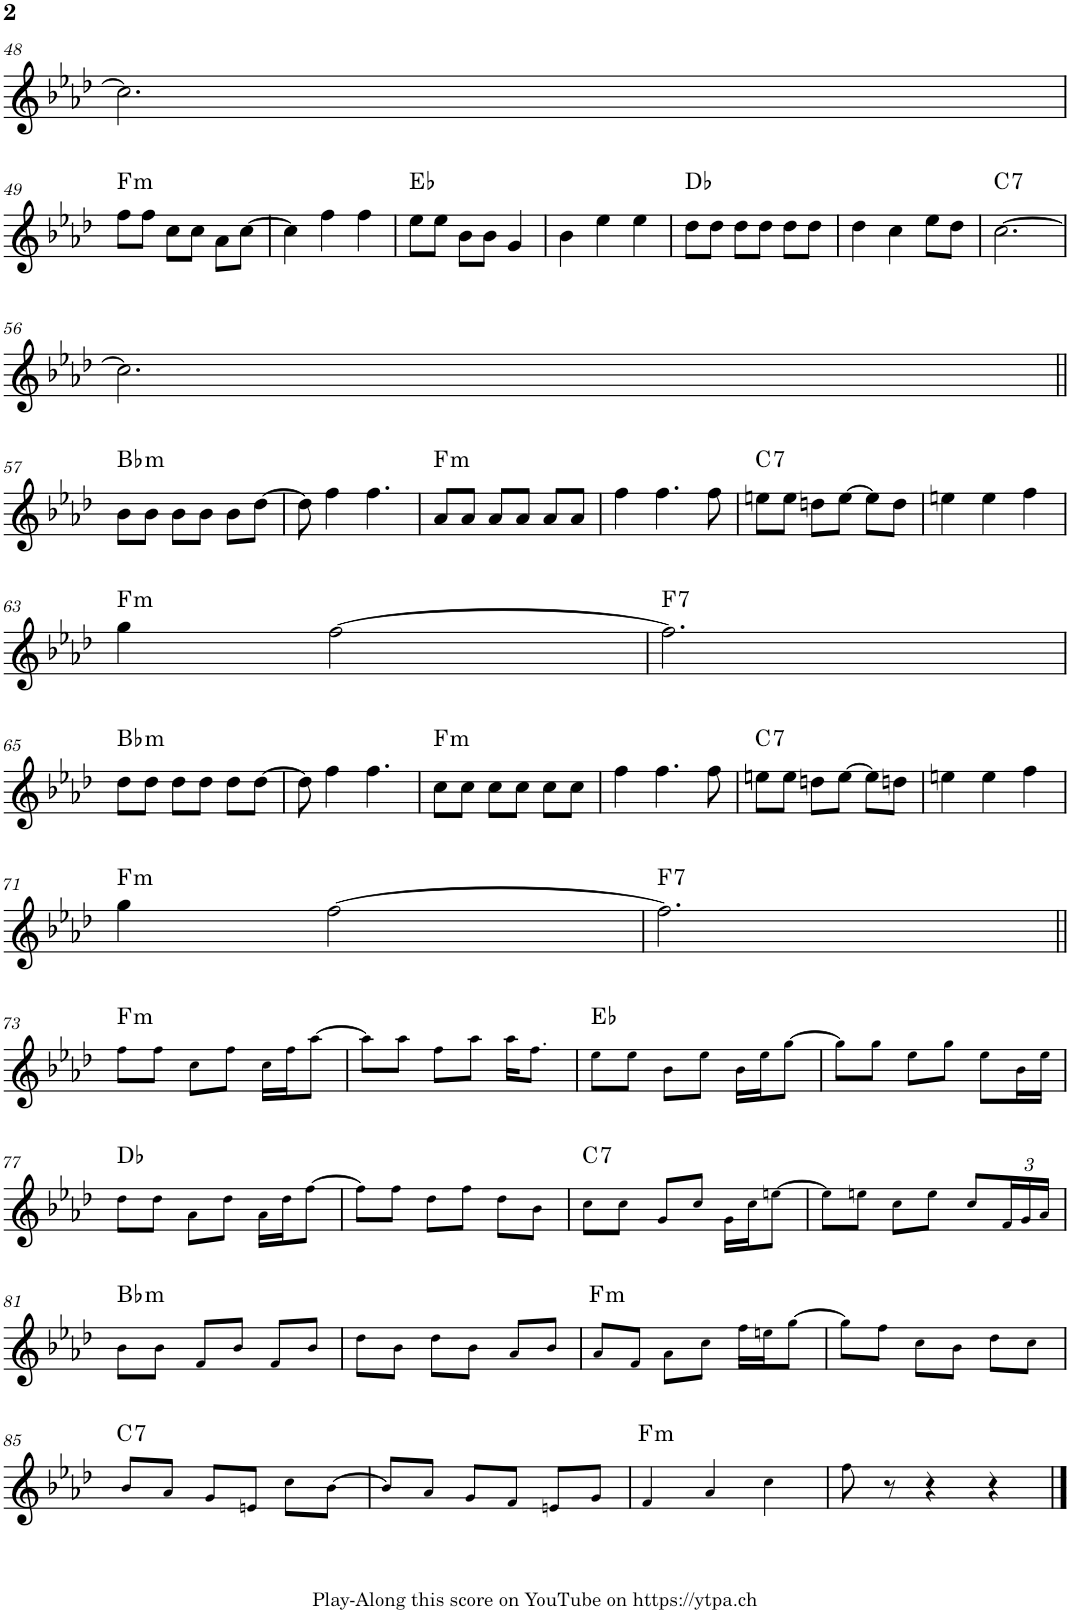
**kern	**harte
*part1	*part1
*staff1	*
*I"Piano	*
*I'Pno.	*
!!LO:PB:g=z
*clefG2	*
*k[b-e-a-d-]	*
*M3/4	*
=48	=48
2.cc\]	.
!!LO:LB:g=z
=49	=49
!	!LO:H:kt=m
8ff\L	F:min
8ff\J	.
8cc\L	.
8cc\J	.
8a-\L	.
[8cc\J	.
=50	=50
4cc\]	.
4ff\	.
4ff\	.
=51	=51
!	!LO:H:kt=N.C.
8ee-\L	N
8ee-\J	.
8b-\L	.
8b-\J	.
4g/	.
=52	=52
4b-\	.
4ee-\	.
4ee-\	.
=53	=53
!	!LO:H:kt=N.C.
8dd-\L	N
8dd-\J	.
8dd-\L	.
8dd-\J	.
8dd-\L	.
8dd-\J	.
=54	=54
4dd-\	.
4cc\	.
8ee-\L	.
8dd-\J	.
=55	=55
!	!LO:H:kt=7
[2.cc\	C:7
!!LO:LB:g=z
=56	=56
2.cc\]	.
!!LO:LB:g=z
=57||	=57||
!	!LO:H:kt=m
8b-\L	Bb:min
8b-\J	.
8b-\L	.
8b-\J	.
8b-\L	.
[8dd-\J	.
=58	=58
8dd-\]	.
4ff\	.
4.ff\	.
=59	=59
!	!LO:H:kt=m
8a-/L	F:min
8a-/J	.
8a-/L	.
8a-/J	.
8a-/L	.
8a-/J	.
=60	=60
4ff\	.
4.ff\	.
8ff\	.
=61	=61
!	!LO:H:kt=7
8een\L	C:7
8ee\J	.
8ddn\L	.
[8ee\J	.
8ee\L]	.
8dd\J	.
=62	=62
4een\	.
4ee\	.
4ff\	.
!!LO:LB:g=z
=63	=63
!	!LO:H:kt=m
4gg\	F:min
[2ff\	.
=64	=64
!	!LO:H:kt=7
2.ff\]	F:7
!!LO:LB:g=z
=65	=65
!	!LO:H:kt=m
8dd-\L	Bb:min
8dd-\J	.
8dd-\L	.
8dd-\J	.
8dd-\L	.
[8dd-\J	.
=66	=66
8dd-\]	.
4ff\	.
4.ff\	.
=67	=67
!	!LO:H:kt=m
8cc\L	F:min
8cc\J	.
8cc\L	.
8cc\J	.
8cc\L	.
8cc\J	.
=68	=68
4ff\	.
4.ff\	.
8ff\	.
=69	=69
!	!LO:H:kt=7
8een\L	C:7
8ee\J	.
8ddn\L	.
[8ee\J	.
8ee\L]	.
8ddn\J	.
=70	=70
4een\	.
4ee\	.
4ff\	.
!!LO:LB:g=z
=71	=71
!	!LO:H:kt=m
4gg\	F:min
[2ff\	.
=72	=72
!	!LO:H:kt=7
2.ff\]	F:7
!!LO:LB:g=z
=73||	=73||
!	!LO:H:kt=m
8ff!\L	F:min
8ff!\J	.
8cc!\L	.
8ff!\J	.
16cc!\LL	.
16ff!\J	.
[8aa-!\J	.
=74	=74
8aa-!\L]	.
8aa-!\J	.
8ff!\L	.
8aa-!\J	.
16aa-!\KL	.
8.ff!\J	.
=75	=75
8ee-!\L	Eb:maj
8ee-!\J	.
8b-!\L	.
8ee-!\J	.
16b-!\LL	.
16ee-!\J	.
[8gg!\J	.
=76	=76
8gg!\L]	.
8gg!\J	.
8ee-!\L	.
8gg!\J	.
8ee-!\L	.
16b-!\L	.
16ee-!\JJ	.
!!LO:LB:g=z
=77	=77
8dd-!\L	Db:maj
8dd-!\J	.
8a-!\L	.
8dd-!\J	.
16a-!\LL	.
16dd-!\J	.
[8ff!\J	.
=78	=78
8ff!\L]	.
8ff!\J	.
8dd-!\L	.
8ff!\J	.
8dd-!\L	.
8b-!\J	.
=79	=79
!	!LO:H:kt=7
8cc!\L	C:7
8cc!\J	.
8g!/L	.
8cc!/J	.
16g!\LL	.
16cc!\J	.
[8een!\J	.
=80	=80
8ee!\L]	.
8een!\J	.
8cc!\L	.
8ee!\J	.
8cc!/L	.
*Xbrackettup	*
24f!/L	.
24g!/	.
24a-!/JJ	.
!!LO:LB:g=z
=81	=81
!	!LO:H:kt=m
8b-!\L	Bb:min
8b-!\J	.
8f!/L	.
8b-!/J	.
8f!/L	.
8b-!/J	.
=82	=82
8dd-!\L	.
8b-!\J	.
8dd-!\L	.
8b-!\J	.
8a-!/L	.
8b-!/J	.
=83	=83
!	!LO:H:kt=m
8a-!/L	F:min
8f!/J	.
8a-!\L	.
8cc!\J	.
16ff!\LL	.
16een!\J	.
[8gg!\J	.
=84	=84
8gg!\L]	.
8ff!\J	.
8cc!\L	.
8b-!\J	.
8dd-!\L	.
8cc!\J	.
!!LO:LB:g=z
=85	=85
!	!LO:H:kt=7
8b-!/L	C:7
8a-!/J	.
8g!/L	.
8en!/J	.
8cc!\L	.
[8b-!\J	.
=86	=86
8b-!/L]	.
8a-!/J	.
8g!/L	.
8f!/J	.
8en!/L	.
8g!/J	.
=87	=87
!	!LO:H:kt=m
4f!/	F:min
4a-!/	.
4cc!\	.
=88	=88
8ff!\	.
8r	.
4r	.
4r	.
==	==
*-	*-
